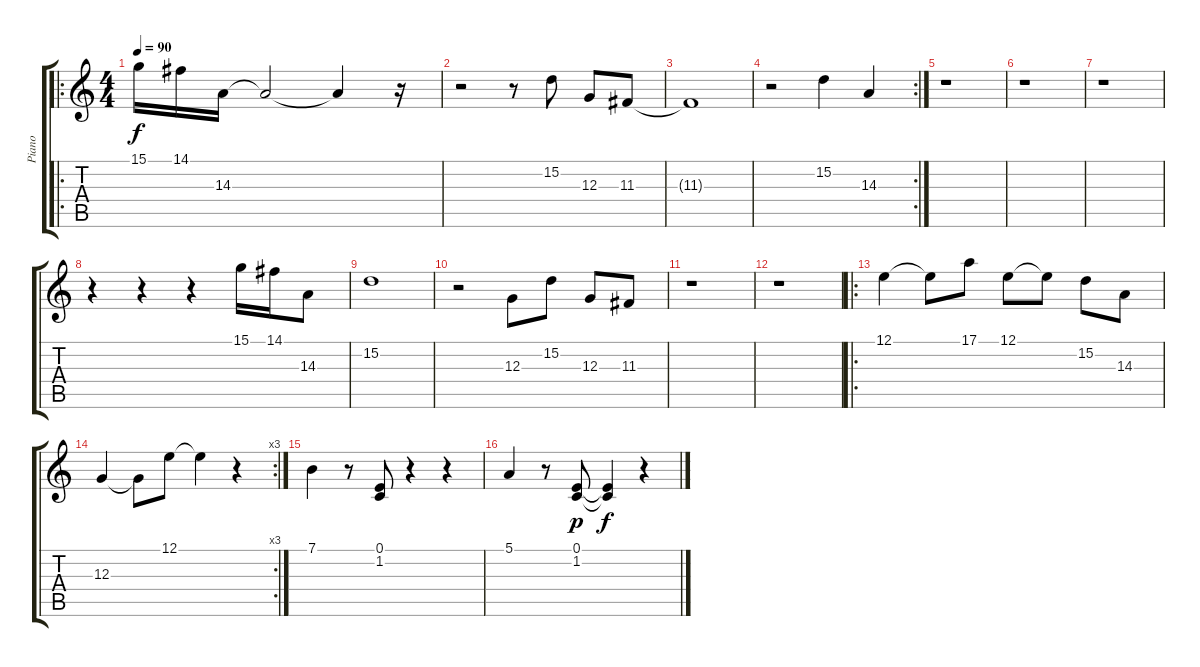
\track ("Piano" "Piano") {instrument acousticgrandpiano}
\staff {score tabs}
\tuning (E4 B3 G3 D3 A2 E2) {hide}
\ro
\ts (4 4)
\tempo 90
\clef g2
\ks c
15.1.16{dy f instrument acousticgrandpiano} 14.1.16 14.3.16 14.3{t}.2 14.3{t}.4 r.16 |
r.2 r.8 15.2.8 12.3.8 11.3.8 |
11.3{t}.1 |
\rc 2
r.2 15.2.4 14.3.4 |
r.1 |
r.1 |
r.1 |
r.4 r.4 r.4 15.1.16 14.1.16 14.3.8 |
15.2.1 |
r.2 12.3.8 15.2.8 12.3.8 11.3.8 |
r.1 |
r.1 |
\ro
12.1.4 12.1{t}.8 17.1.8 12.1.8 12.1{t}.8 15.2.8 14.3.8 |
\rc 3
12.3.4 12.3{t}.8 12.1.8 12.1{t}.4 r.4 |
7.1.4 r.8 (0.1 1.2).8 r.4 r.4 |
5.1.4 r.8 (0.1 1.2).8{dy p} (0.1{t} 1.2{t}).4{dy f} r.4
